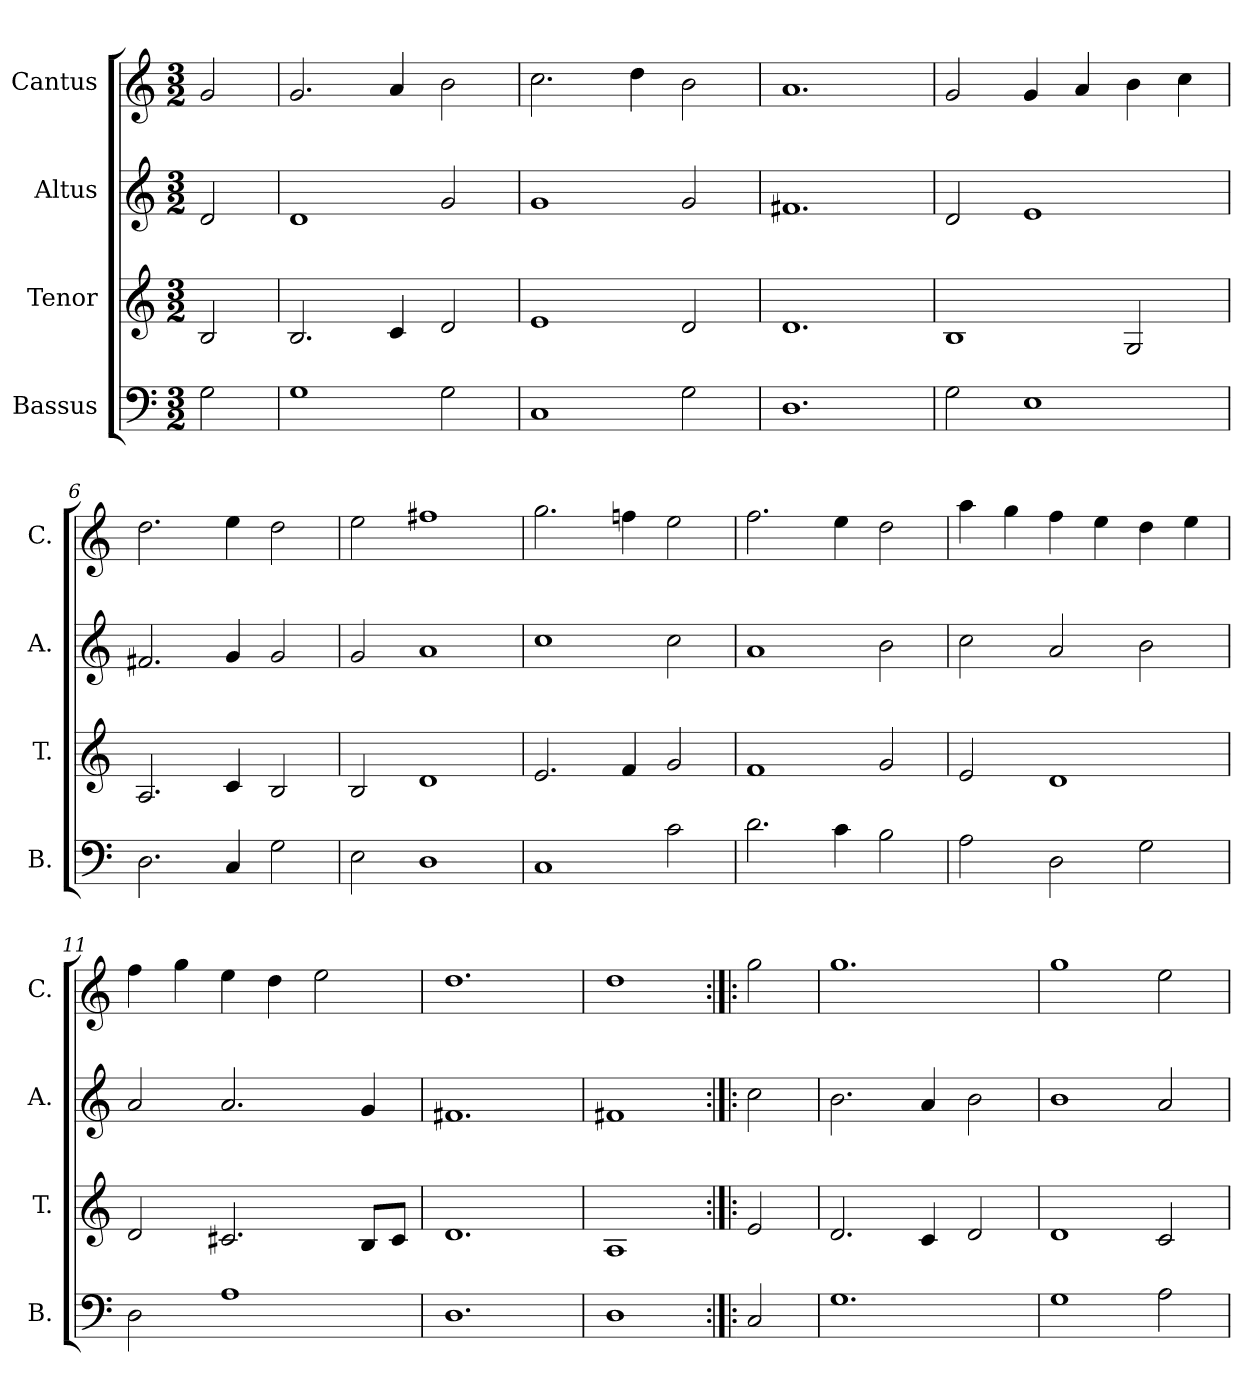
**kern	**kern	**kern	**kern
*part4	*part3	*part2	*part1
*staff4	*staff3	*staff2	*staff1
*I"Bassus	*I"Tenor	*I"Altus	*I"Cantus
*I'B.	*I'T.	*I'A.	*I'C.
*clefF4	*clefG2	*clefG2	*clefG2
*k[]	*k[]	*k[]	*k[]
*C:	*C:	*C:	*C:
*M3/2	*M3/2	*M3/2	*M3/2
=1	=1	=1	=1
2G\	2B/	2d/	2g/
=2	=2	=2	=2
1G\	2.B/	1d/	2.g/
.	4c/	.	4a/
2G\	2d/	2g/	2b\
=3	=3	=3	=3
1C/	1e/	1g/	2.cc\
.	.	.	4dd\
2G\	2d/	2g/	2b\
=4	=4	=4	=4
1.D\	1.d/	1.f#X/	1.a/
=5	=5	=5	=5
2G\	1B/	2d/	2g/
1E\	.	1e/	4g/
.	.	.	4a/
.	2G/	.	4b\
.	.	.	4cc\
=6	=6	=6	=6
2.D\	2.A/	2.f#X/	2.dd\
4C/	4c/	4g/	4ee\
2G\	2B/	2g/	2dd\
=7	=7	=7	=7
2E\	2B/	2g/	2ee\
1D\	1d/	1a/	1ff#X\
=8	=8	=8	=8
1C/	2.e/	1cc\	2.gg\
.	4f/	.	4ffn\
2c\	2g/	2cc\	2ee\
=9	=9	=9	=9
2.d\	1f/	1a/	2.ff\
4c\	.	.	4ee\
2B\	2g/	2b\	2dd\
=10	=10	=10	=10
2A\	2e/	2cc\	4aa\
.	.	.	4gg\
2D\	1d/	2a/	4ff\
.	.	.	4ee\
2G\	.	2b\	4dd\
.	.	.	4ee\
!!LO:LB:g=z
=11	=11	=11	=11
2D\	2d/	2a/	4ff\
.	.	.	4gg\
1A\	2.c#X/	2.a/	4ee\
.	.	.	4dd\
.	.	.	2ee\
.	8B/L	4g/	.
.	8c#/J	.	.
=12	=12	=12	=12
1.D\	1.d/	1.f#X/	1.dd\
=13	=13	=13	=13
1D\	1A/	1f#X/	1dd\
=14:|!|:	=14:|!|:	=14:|!|:	=14:|!|:
2C/	2e/	2cc\	2gg\
=15	=15	=15	=15
1.G\	2.d/	2.b\	1.gg\
.	4c/	4a/	.
.	2d/	2b\	.
=16	=16	=16	=16
1G\	1d/	1b\	1gg\
2A\	2c/	2a/	2ee\
=	=	=	=
*-	*-	*-	*-
